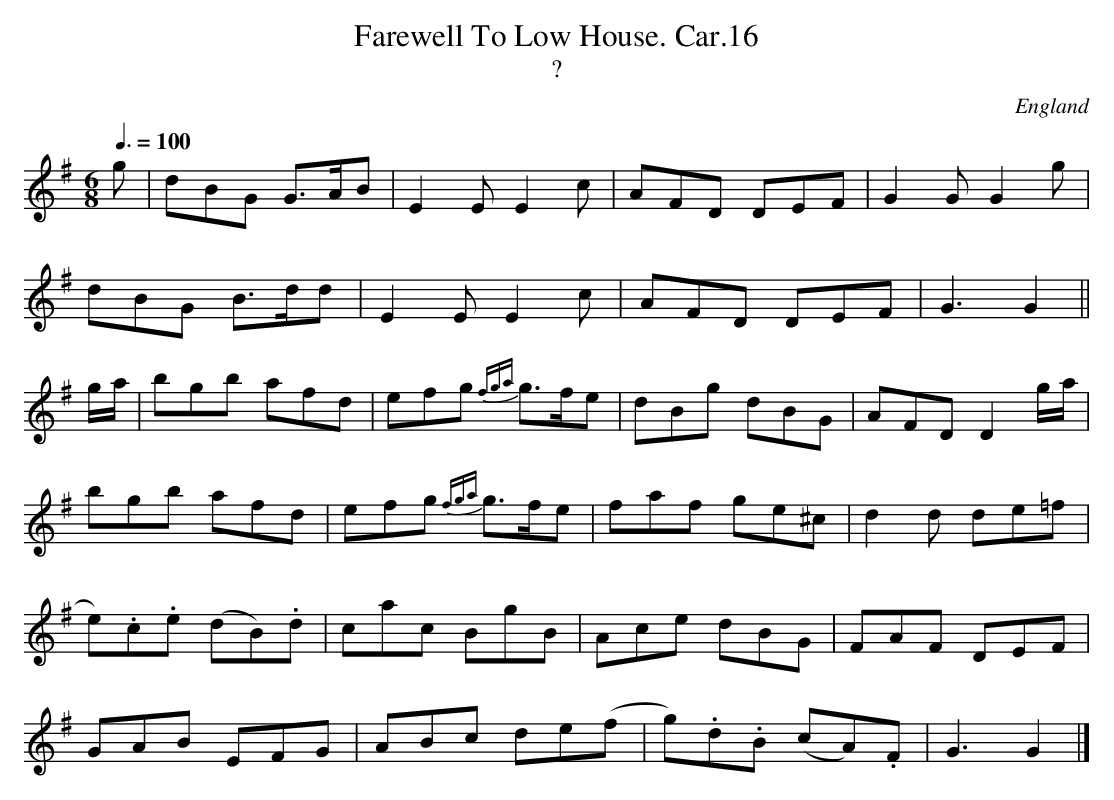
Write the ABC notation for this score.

X:1
T:Farewell To Low House. Car.16
T:?
L:1/8
M:6/8
O:England
Q:3/8=100
K:G
g|dBG G>AB|E2E E2c|AFD DEF|G2G G2g|!
dBG B>dd|E2E E2c|AFD DEF|G3 G2||!
g/a/|bgb afd|efg {fga}g>fe|dBg dBG|AFD D2g/a/|!
bgb afd|efg {fga}g>fe|faf ge^c|d2d de=f|!
e).c.e (dB).d|cac BgB|Ace dBG|FAF DEF|!
GAB EFG|ABc de(f|g).d.B (cA).F|G3 G2|]
